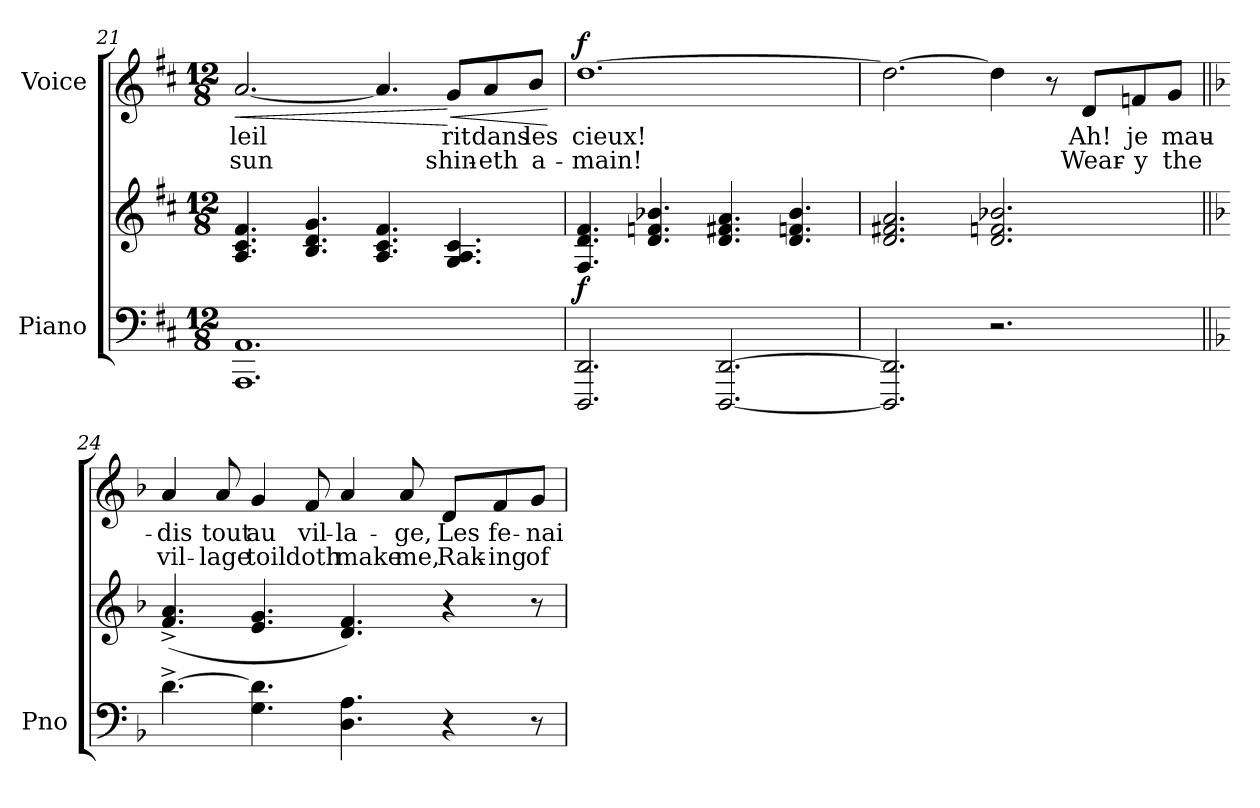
**kern	**kern	**dynam	**kern	**text	**text	**dynam
*part2	*part2	*part2	*part1	*part1	*part1	*part1
*staff3	*staff2	*staff2/3	*staff1	*staff1	*staff1	*staff1
*I"Piano	*	*	*I"Voice	*	*	*
*I'Pno	*	*	*	*	*	*
!!LO:LB:g=z
*clefF4	*clefG2	*	*clefG2	*	*	*
*k[f#c#]	*k[f#c#]	*	*k[f#c#]	*	*	*
*M12/8	*M12/8	*	*M12/8	*	*	*
=21	=21	=21	=21	=21	=21	=21
!	!	!	!	!LO:LY:b	!LO:LY:b	!LO:HP:b
1.AAA 1.AA	4.A/ 4.c#/ 4.f#/	.	[2.a/	-leil	sun	<
.	4.B/ 4.d/ 4.g/	.	.	.	.	.
.	4.A/ 4.c#/ 4.f#/	.	4.a/]	.	.	.
!	!	!	!	!LO:LY:b	!LO:LY:b	!LO:HP:n=1:b
.	4.G/ 4.A/ 4.c#/	.	8g/L	rit	shin-	[ <
!	!	!	!	!LO:LY:b	!LO:LY:b	!
.	.	.	8a/	dans	-eth	.
!	!	!	!	!LO:LY:b	!LO:LY:b	!
.	.	.	8b/J	les	a-	.
.	.	.	.	.	.	[
=22	=22	=22	=22	=22	=22	=22
!	!	!LO:DY:b	!	!LO:LY:b	!LO:LY:b	!LO:DY:b
2.DDD/ 2.DD/	4.F#/ 4.d/ 4.f#/	f	[1.dd	cieux!	-main!	f
.	4.d/ 4.fn/ 4.b-X/	.	.	.	.	.
[2.DDD/ [2.DD/	4.d/ 4.f#X/ 4.a/	.	.	.	.	.
.	4.d/ 4.fn/ 4.b-/	.	.	.	.	.
=23	=23	=23	=23	=23	=23	=23
2.DDD/] 2.DD/]	2.d/ 2.f#X/ 2.a/	.	2.dd\_	.	.	.
2.r	2.d/ 2.fn/ 2.b-X/	.	4dd\]	.	.	.
.	.	.	8r	.	.	.
!	!	!	!	!LO:LY:b	!LO:LY:b	!
.	.	.	8d/L	Ah!	Wear-	.
!	!	!	!	!LO:LY:b	!LO:LY:b	!
.	.	.	8fn/	je	-y	.
!	!	!	!	!LO:LY:b	!LO:LY:b	!
.	.	.	8g/J	mau-	the	.
!!LO:LB:g=z
=24||	=24||	=24||	=24||	=24||	=24||	=24||
*k[b-]	*k[b-]	*	*k[b-]	*	*	*
!	!	!	!	!LO:LY:b	!LO:LY:b	!
[4.d^\	(4.f/^> 4.a/^>	.	4a/	-dis	vil-	.
!	!	!	!	!LO:LY:b	!LO:LY:b	!
.	.	.	8a/	tout	-lage	.
!	!	!	!	!LO:LY:b	!LO:LY:b	!
4.G\ 4.d\]	4.e/ 4.g/	.	4g/	au	toil	.
!	!	!	!	!LO:LY:b	!LO:LY:b	!
.	.	.	8f/	vil-	doth	.
!	!	!	!	!LO:LY:b	!LO:LY:b	!
4.D\ 4.A\	4.d/ 4.f/)	.	4a/	-la-	make	.
!	!	!	!	!LO:LY:b	!LO:LY:b	!
.	.	.	8a/	-ge,	me,	.
!	!	!	!	!LO:LY:b	!LO:LY:b	!
4r	4r	.	8d/L	Les	Rak-	.
!	!	!	!	!LO:LY:b	!LO:LY:b	!
.	.	.	8f/	fe-	-ing	.
!	!	!	!	!LO:LY:b	!LO:LY:b	!
8r	8r	.	8g/J	-nai-	of	.
=	=	=	=	=	=	=
*-	*-	*-	*-	*-	*-	*-
